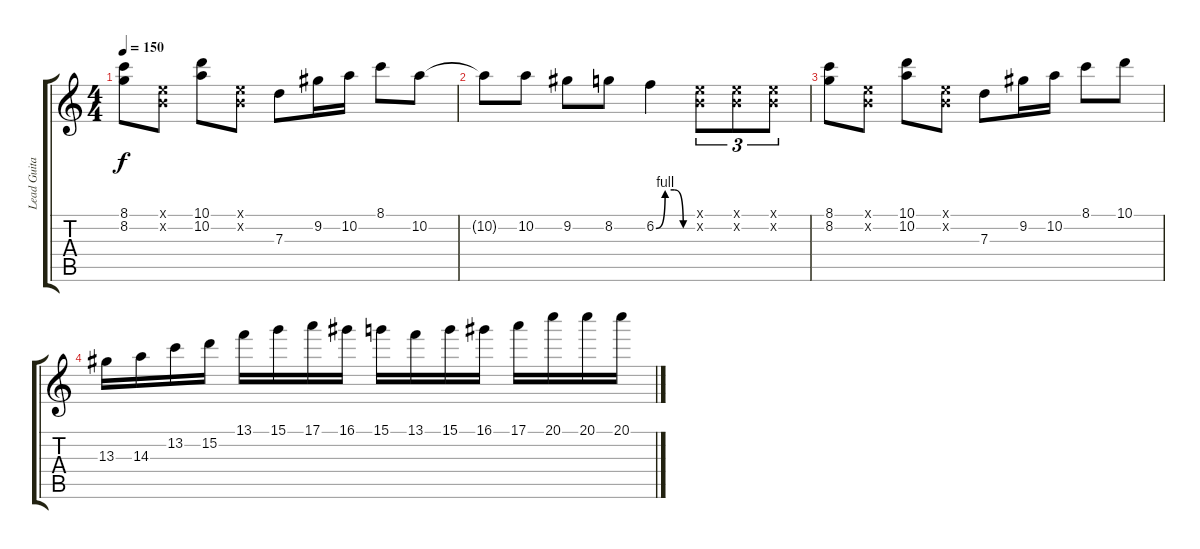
\track ("Lead Guitar" "Lead Guita") {instrument distortionguitar}
\staff {score tabs}
\tuning (E4 B3 G3 D3 A2 D2) {hide}
\ts (4 4)
\tempo 150
\clef g2
\ks c
(8.1 8.2).8{dy f} (0.1{x} 0.2{x}).8 (10.1 10.2).8 (0.1{x} 0.2{x}).8 7.3.8 9.2.16 10.2.16 8.1.8 10.2.8 |
10.2{t}.8 10.2.8 9.2.8 8.2.8 6.2{be (custom 0 0 15 4 30 4 45 0 60 0)}.4 (0.1{x} 0.2{x}).8{tu (3 2)} (0.1{x} 0.2{x}).8{tu (3 2)} (0.1{x} 0.2{x}).8{tu (3 2)} |
(8.1 8.2).8 (0.1{x} 0.2{x}).8 (10.1 10.2).8 (0.1{x} 0.2{x}).8 7.3.8 9.2.16 10.2.16 8.1.8 10.1.8 |
13.3.16 14.3.16 13.2.16 15.2.16 13.1.16 15.1.16 17.1.16 16.1.16 15.1.16 13.1.16 15.1.16 16.1.16 17.1.16 20.1.16 20.1.16 20.1.16
